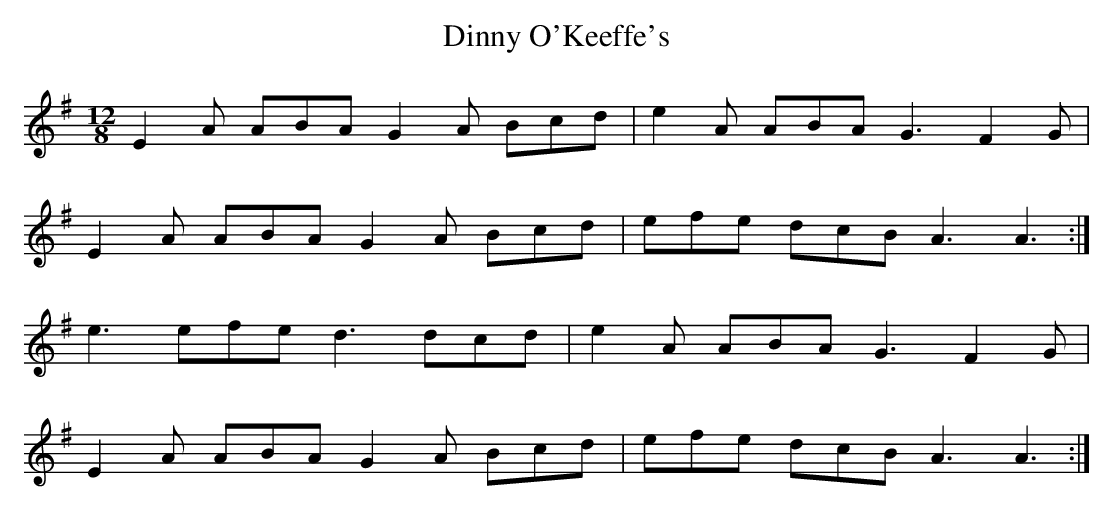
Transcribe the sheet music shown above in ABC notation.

X:1
T: Dinny O'Keeffe's
M: 12/8
L: 1/8
K: Ador
E2A ABA G2A Bcd|e2A ABA G3 F2G|
E2A ABA G2A Bcd|efe dcB A3 A3 :|
e3 efe d3 dcd|e2A ABA G3 F2G|
E2A ABA G2A Bcd|efe dcB A3 A3 :|
